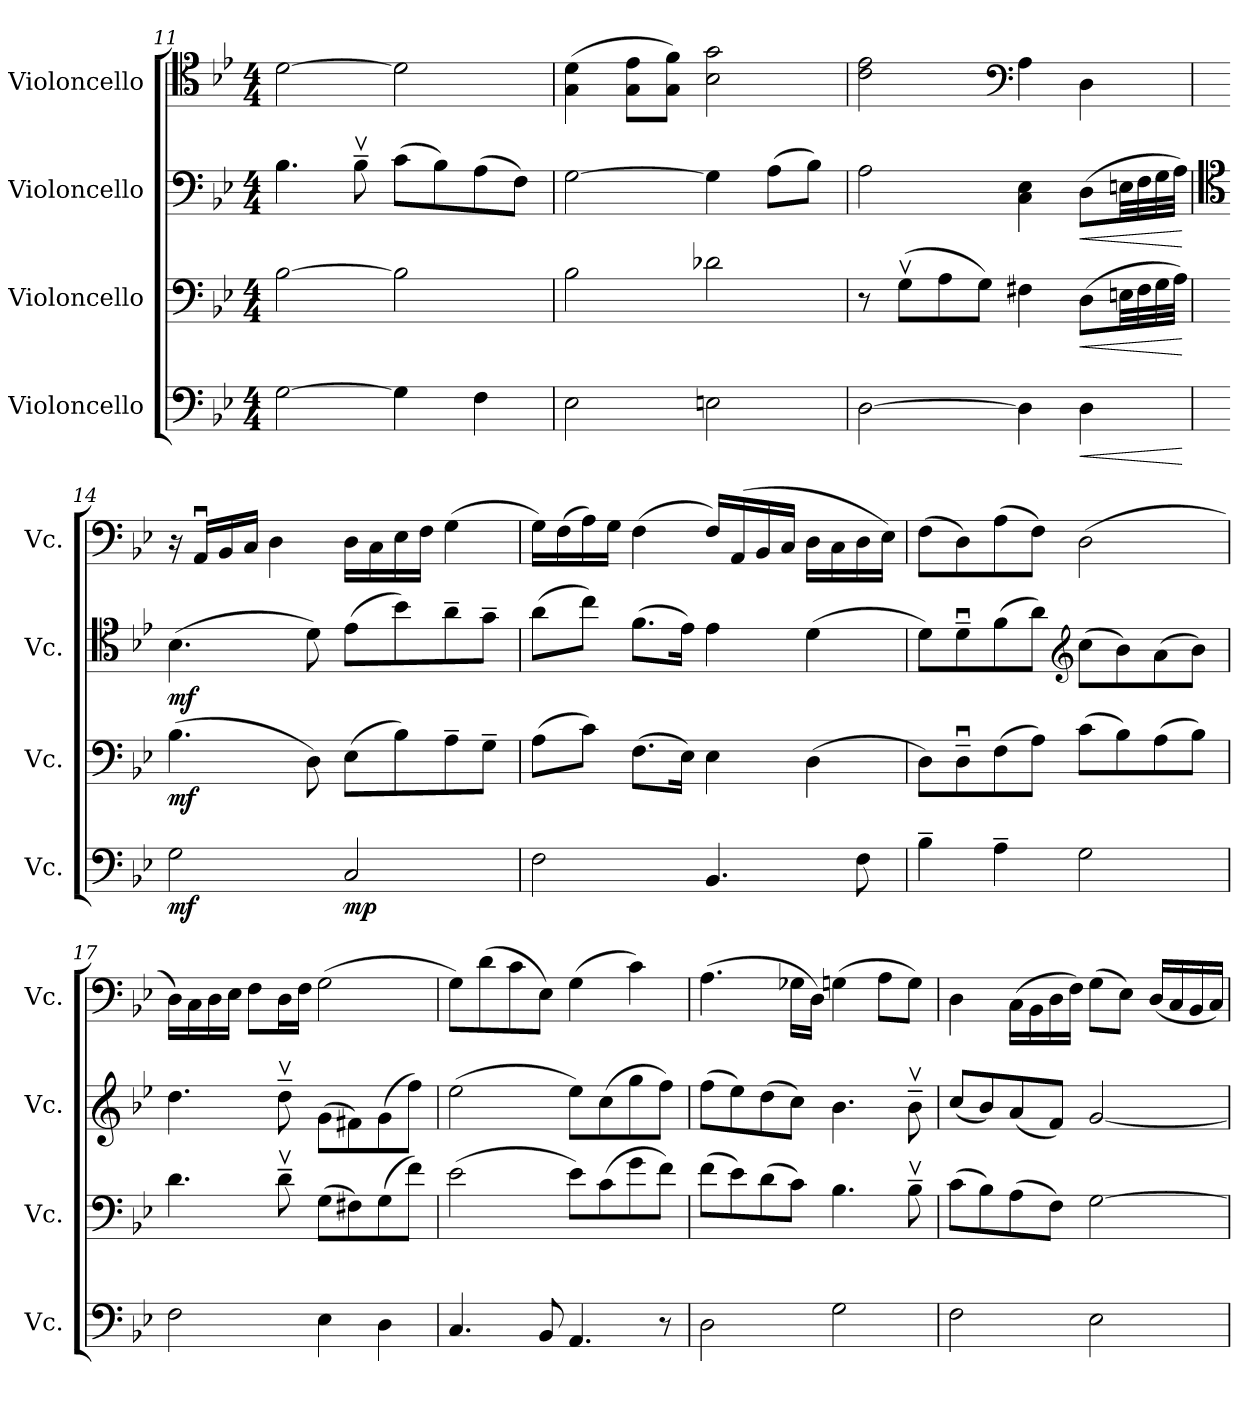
**kern	**dynam	**kern	**dynam	**kern	**dynam	**kern
*part4	*part4	*part3	*part3	*part2	*part2	*part1
*staff4	*staff4	*staff3	*staff3	*staff2	*staff2	*staff1
*I"Violoncello	*	*I"Violoncello	*	*I"Violoncello	*	*I"Violoncello
*I'Vc.	*	*I'Vc.	*	*I'Vc.	*	*I'Vc.
*clefF4	*	*clefF4	*	*clefF4	*	*clefC4
*k[b-e-]	*	*k[b-e-]	*	*k[b-e-]	*	*k[b-e-]
*M4/4	*	*M4/4	*	*M4/4	*	*M4/4
=11	=11	=11	=11	=11	=11	=11
[2G\	.	[2B-\	.	4.B-\	.	[2d\
.	.	.	.	8B-v~\	.	.
4G\]	.	2B-\]	.	(8c\L	.	2d\]
.	.	.	.	8B-\)	.	.
4F\	.	.	.	(8A\	.	.
.	.	.	.	8F\J)	.	.
=12	=12	=12	=12	=12	=12	=12
2E-\	.	2B-\	.	[2G\	.	(4G\ 4d\
.	.	.	.	.	.	8G\ 8e-\L
.	.	.	.	.	.	8G\ 8f\J)
2En\	.	2d-X\	.	4G\]	.	2B-\ 2g\
.	.	.	.	(8A\L	.	.
.	.	.	.	8B-\J)	.	.
!!LO:LB:g=z
=13	=13	=13	=13	=13	=13	=13
[2D\	.	8r	.	2A\	.	2c\ 2e-\
.	.	(8Gv\L	.	.	.	.
.	.	8A\	.	.	.	.
.	.	8G\J)	.	.	.	.
*	*	*	*	*	*	*clefF4
4D\]	.	4F#X\	.	4C\ 4E-\	.	4A\
!	!LO:HP:b	!	!LO:HP:b	!	!LO:HP:b	!
4D\	<	(8D\L	<	(8D\L	<	4D\
.	.	32En\LL	.	32En\LL	.	.
.	.	32F#\	.	32F\	.	.
.	.	32G\	.	32G\	.	.
.	.	32A\JJJ)	.	32A\JJJ)	.	.
.	[	.	[	.	[	.
=14	=14	=14	=14	=14	=14	=14
*	*	*	*	*clefC4	*	*
!	!LO:DY:b	!	!LO:DY:b	!	!LO:DY:b	!
2G\	mf	(4.B-\	mf	(4.B-\	mf	16r
.	.	.	.	.	.	16AAu/LL
.	.	.	.	.	.	16BB-/
.	.	.	.	.	.	16C/JJ
.	.	.	.	.	.	4D\
.	.	8D\)	.	8d\)	.	.
!	!LO:DY:b	!	!	!	!	!
2C/	mp	(8E-\L	.	(8e-\L	.	16D\LL
.	.	.	.	.	.	16C\
.	.	8B-\)	.	8b-\)	.	16E-\
.	.	.	.	.	.	16F\JJ
.	.	8A~\	.	8a~\	.	(4G\
.	.	8G~\J	.	8g~\J	.	.
!!LO:PB:g=z
=15	=15	=15	=15	=15	=15	=15
2F\	.	(8A\L	.	(8a\L	.	16G\LL)
.	.	.	.	.	.	(16F\
.	.	8c\J)	.	8cc\J)	.	16A\)
.	.	.	.	.	.	16G\JJ
.	.	(8.F\L	.	(8.f\L	.	(4F\
.	.	16E-\Jk)	.	16e-\Jk)	.	.
4.BB-/	.	4E-\	.	4e-\	.	16F/LL)
.	.	.	.	.	.	(16AA/
.	.	.	.	.	.	16BB-/
.	.	.	.	.	.	16C/JJ
.	.	(4D\	.	(4d\	.	16D\LL
.	.	.	.	.	.	16C\
8F\	.	.	.	.	.	16D\
.	.	.	.	.	.	16E-\JJ)
=16	=16	=16	=16	=16	=16	=16
4B-~\	.	8D\L)	.	8d\L)	.	(8F\L
.	.	8Du~\	.	8du~\	.	8D\)
4A~\	.	(8F\	.	(8f\	.	(8A\
.	.	8A\J)	.	8a\J)	.	8F\J)
*	*	*	*	*clefG2	*	*
2G\	.	(8c\L	.	(8cc\L	.	(2D\
.	.	8B-\)	.	8b-\)	.	.
.	.	(8A\	.	(8a\	.	.
.	.	8B-\J)	.	8b-\J)	.	.
!!LO:LB:g=z
=17	=17	=17	=17	=17	=17	=17
2F\	.	4.d\	.	4.dd\	.	16D\LL)
.	.	.	.	.	.	16C\
.	.	.	.	.	.	16D\
.	.	.	.	.	.	16E-\JJ
.	.	.	.	.	.	8F\L
.	.	8dv~\	.	8ddv~\	.	16D\L
.	.	.	.	.	.	16F\JJ
4E-\	.	(8G\L	.	(8g\L	.	(2G\
.	.	8F#X\)	.	8f#X\)	.	.
4D\	.	(8G\	.	(8g\	.	.
.	.	8f\J)	.	8ff\J)	.	.
=18	=18	=18	=18	=18	=18	=18
4.C/	.	(2e-\	.	(2ee-\	.	8G\L)
.	.	.	.	.	.	(8d\
.	.	.	.	.	.	8c\
8BB-/	.	.	.	.	.	8E-\J)
4.AA/	.	8e-\L)	.	8ee-\L)	.	(4G\
.	.	(8c\	.	(8cc\	.	.
.	.	8g\	.	8gg\	.	4c\)
8r	.	8f\J)	.	8ff\J)	.	.
!!LO:PB:g=z
=19	=19	=19	=19	=19	=19	=19
2D\	.	(8f\L	.	(8ff\L	.	(4.A\
.	.	8e-\)	.	8ee-\)	.	.
.	.	(8d\	.	(8dd\	.	.
.	.	8c\J)	.	8cc\J)	.	16G-X\LL
.	.	.	.	.	.	16D\JJ)
2G\	.	4.B-\	.	4.b-\	.	(4Gn\
.	.	.	.	.	.	8A\L
.	.	8B-v~\	.	8b-v~\	.	8G\J)
=20	=20	=20	=20	=20	=20	=20
2F\	.	(8c\L	.	(8cc/L	.	4D\
.	.	8B-\)	.	8b-/)	.	.
.	.	(8A\	.	(8a/	.	(16C\LL
.	.	.	.	.	.	16BB-\
.	.	8F\J)	.	8f/J)	.	16D\
.	.	.	.	.	.	16F\JJ)
2E-\	.	[2G\	.	[2g/	.	(8G\L
.	.	.	.	.	.	8E-\J)
.	.	.	.	.	.	(16D/LL
.	.	.	.	.	.	16C/
.	.	.	.	.	.	16BB-/
.	.	.	.	.	.	16C/JJ)
=	=	=	=	=	=	=
*-	*-	*-	*-	*-	*-	*-
